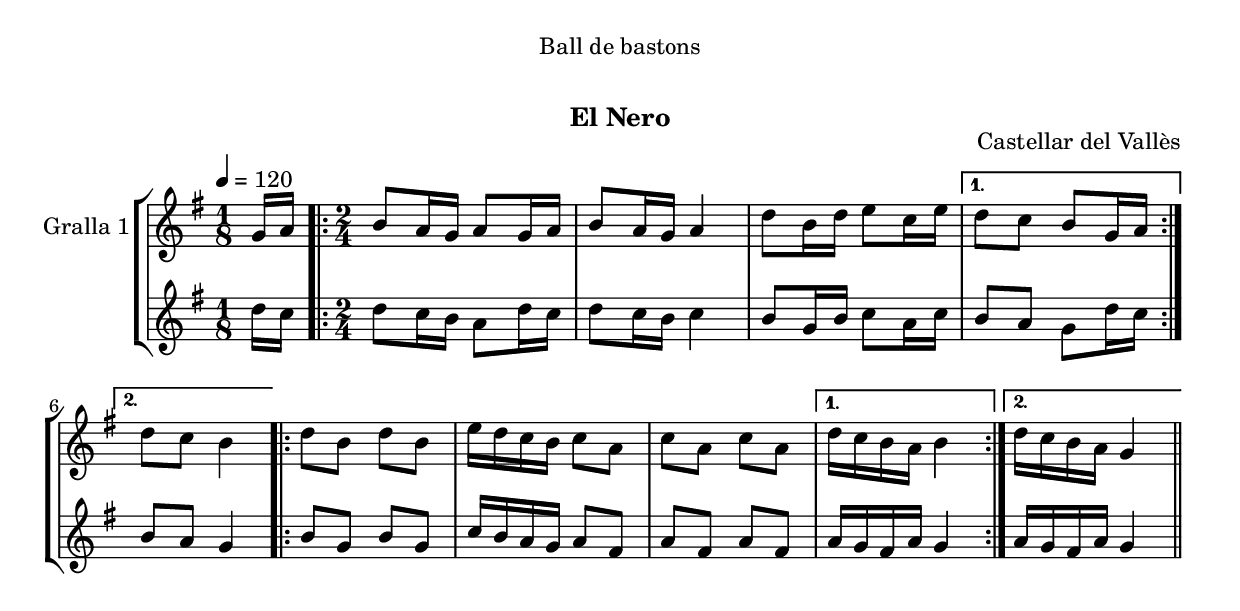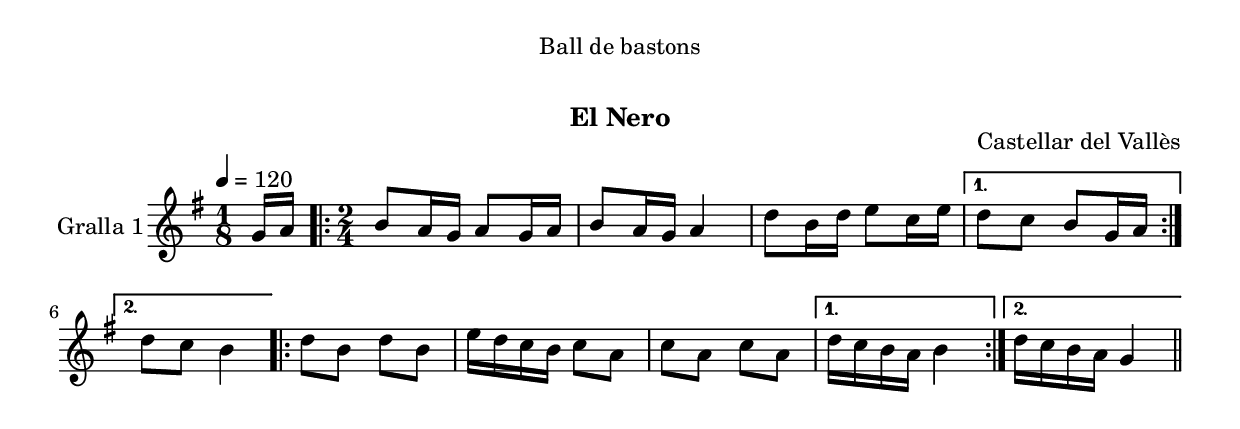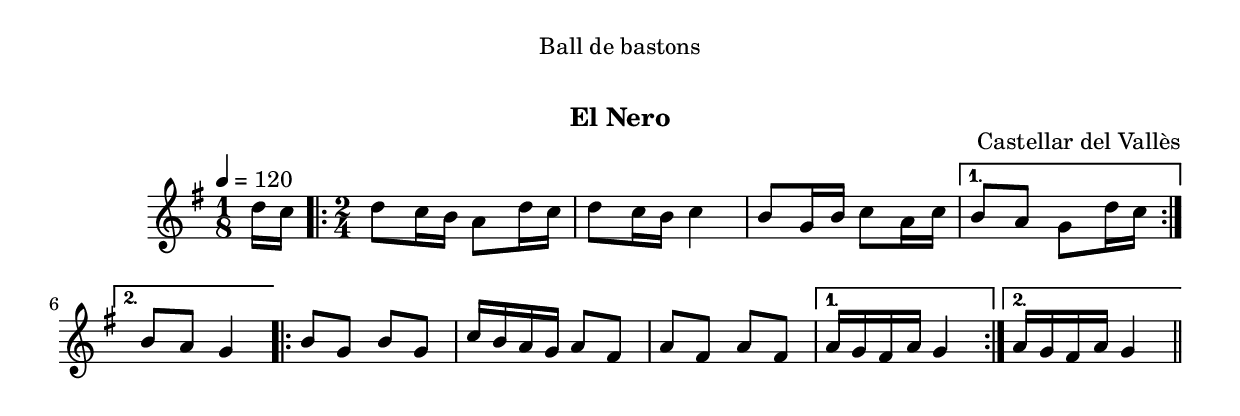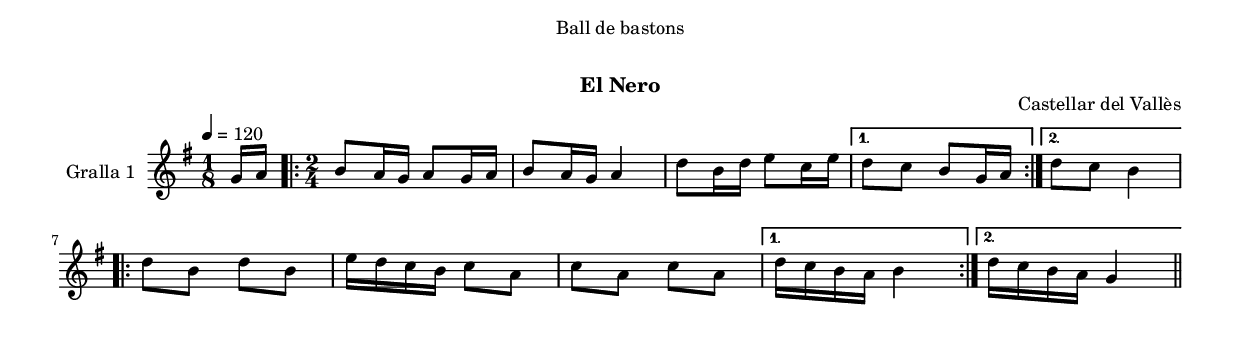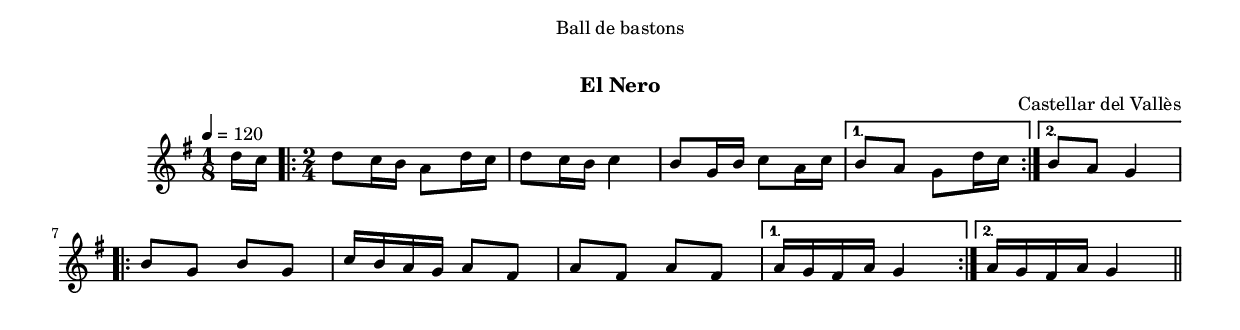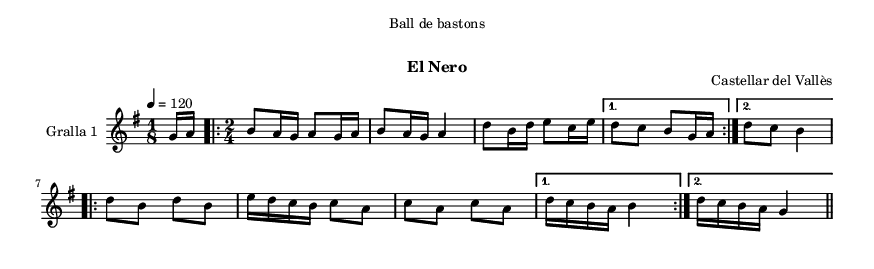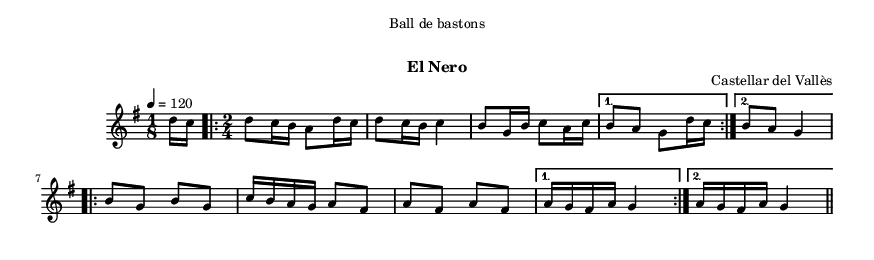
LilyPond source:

\version "2.16.0"

\header {
  dedication="Ball de bastons"
  title="           "
  subtitle="El Nero"
  subsubtitle=""
  poet=""
  meter=""
  piece=""
  composer=""
  arranger=""
  opus="Castellar del Vallès"
  instrument=""
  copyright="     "
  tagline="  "
}

liniaroAa =
\relative g'
{
  \tempo 4=120
  \clef treble
  \key g \major
  \time 1/8
  g16 a  |
  \time 2/4   \repeat volta 2 { b8 a16 g a8 g16 a  |
  b8 a16 g a4  |
  d8 b16 d e8 c16 e }
  %05
  \alternative { { d8 c b g16 a }
  { d8 c b4 } }
  \repeat volta 2 { d8 b d b  |
  e16 d c b c8 a  |
  c8 a c a }
  %10
  \alternative { { d16 c b a b4 }
  { d16 c b a g4 } } \bar "||"
}

liniaroAb =
\relative d''
{
  \tempo 4=120
  \clef treble
  \key g \major
  \time 1/8
  d16 c  |
  \time 2/4   \repeat volta 2 { d8 c16 b a8 d16 c  |
  d8 c16 b c4  |
  b8 g16 b c8 a16 c }
  %05
  \alternative { { b8 a g d'16 c }
  { b8 a g4 } }
  \repeat volta 2 { b8 g b g  |
  c16 b a g a8 fis  |
  a8 fis a fis }
  %10
  \alternative { { a16 g fis a g4 }
  { a16 g fis a g4 } } \bar "||"
}

\book {

\paper {
  print-page-number = false
  #(set-paper-size "a4")
  #(layout-set-staff-size 20)
}

\bookpart {
  \score {
    \new StaffGroup {
      \override Score.RehearsalMark #'self-alignment-X = #LEFT
      <<
        \new Staff \with {instrumentName = #"Gralla 1" } \liniaroAa
        \new Staff \with {instrumentName = #"" } \liniaroAb
      >>
    }
    \layout {}
  }\score { \unfoldRepeats
    \new StaffGroup {
      \override Score.RehearsalMark #'self-alignment-X = #LEFT
      <<
        \new Staff \with {instrumentName = #"Gralla 1" } \liniaroAa
        \new Staff \with {instrumentName = #"" } \liniaroAb
      >>
    }
    \midi {}
  }
}

\bookpart {
  \header {}
  \score {
    \new StaffGroup {
      \override Score.RehearsalMark #'self-alignment-X = #LEFT
      <<
        \new Staff \with {instrumentName = #"Gralla 1" } \liniaroAa
      >>
    }
    \layout {}
  }\score { \unfoldRepeats
    \new StaffGroup {
      \override Score.RehearsalMark #'self-alignment-X = #LEFT
      <<
        \new Staff \with {instrumentName = #"Gralla 1" } \liniaroAa
      >>
    }
    \midi {}
  }
}

\bookpart {
  \header {}
  \score {
    \new StaffGroup {
      \override Score.RehearsalMark #'self-alignment-X = #LEFT
      <<
        \new Staff \with {instrumentName = #"" } \liniaroAb
      >>
    }
    \layout {}
  }\score { \unfoldRepeats
    \new StaffGroup {
      \override Score.RehearsalMark #'self-alignment-X = #LEFT
      <<
        \new Staff \with {instrumentName = #"" } \liniaroAb
      >>
    }
    \midi {}
  }
}

}

\book {

\paper {
  print-page-number = false
  #(set-paper-size "a5landscape")
  #(layout-set-staff-size 16)
  #(define output-suffix "a5")
}

\bookpart {
  \header {}
  \score {
    \new StaffGroup {
      \override Score.RehearsalMark #'self-alignment-X = #LEFT
      <<
        \new Staff \with {instrumentName = #"Gralla 1" } \liniaroAa
      >>
    }
    \layout {}
  }
}

\bookpart {
  \header {}
  \score {
    \new StaffGroup {
      \override Score.RehearsalMark #'self-alignment-X = #LEFT
      <<
        \new Staff \with {instrumentName = #"" } \liniaroAb
      >>
    }
    \layout {}
  }
}

}

\book {

\paper {
  print-page-number = false
  #(set-paper-size "a6landscape")
  #(layout-set-staff-size 12)
  #(define output-suffix "a6")
}

\bookpart {
  \header {}
  \score {
    \new StaffGroup {
      \override Score.RehearsalMark #'self-alignment-X = #LEFT
      <<
        \new Staff \with {instrumentName = #"Gralla 1" } \liniaroAa
      >>
    }
    \layout {}
  }
}

\bookpart {
  \header {}
  \score {
    \new StaffGroup {
      \override Score.RehearsalMark #'self-alignment-X = #LEFT
      <<
        \new Staff \with {instrumentName = #"" } \liniaroAb
      >>
    }
    \layout {}
  }
}

}

